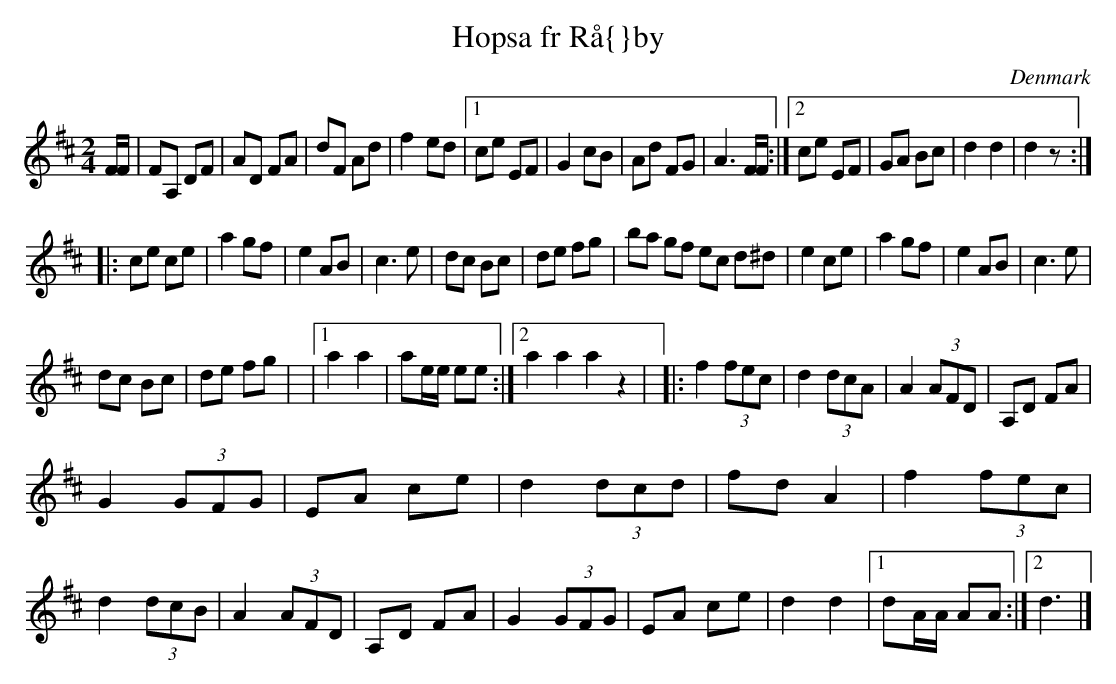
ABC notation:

X:1
T:Hopsa fr R\aa{}by
O:Denmark
M:2/4
L:1/8
K:D
F/F/|\
FA, DF | AD FA | dF Ad | f2 ed |1 \
ce EF | G2 cB | Ad FG | A3 F/F/ :|2 \
ce EF | GA Bc | d2 d2 | d2 z :|
|:\
ce ce | a2 gf | e2 AB | c3 e| \
dc Bc | de fg | ba gf ec d^d | \
e2ce | a2 gf | e2 AB | c3e |
dc Bc | de fg |\
|1 a2a2 | ae/e/ ee:|2 a2a2 a2z2 |\
K:D
|:\
f2 (3fec | d2 (3dcA | \
A2 (3AFD | A,D FA |
G2 (3GFG | EA ce | d2 (3dcd | fd A2 | \
f2 (3fec | d2 (3dcB | \
A2 (3AFD | A,D FA |\
G2 (3GFG | EA ce | d2 d2 |1 dA/A/ AA :|2 d3 |]
